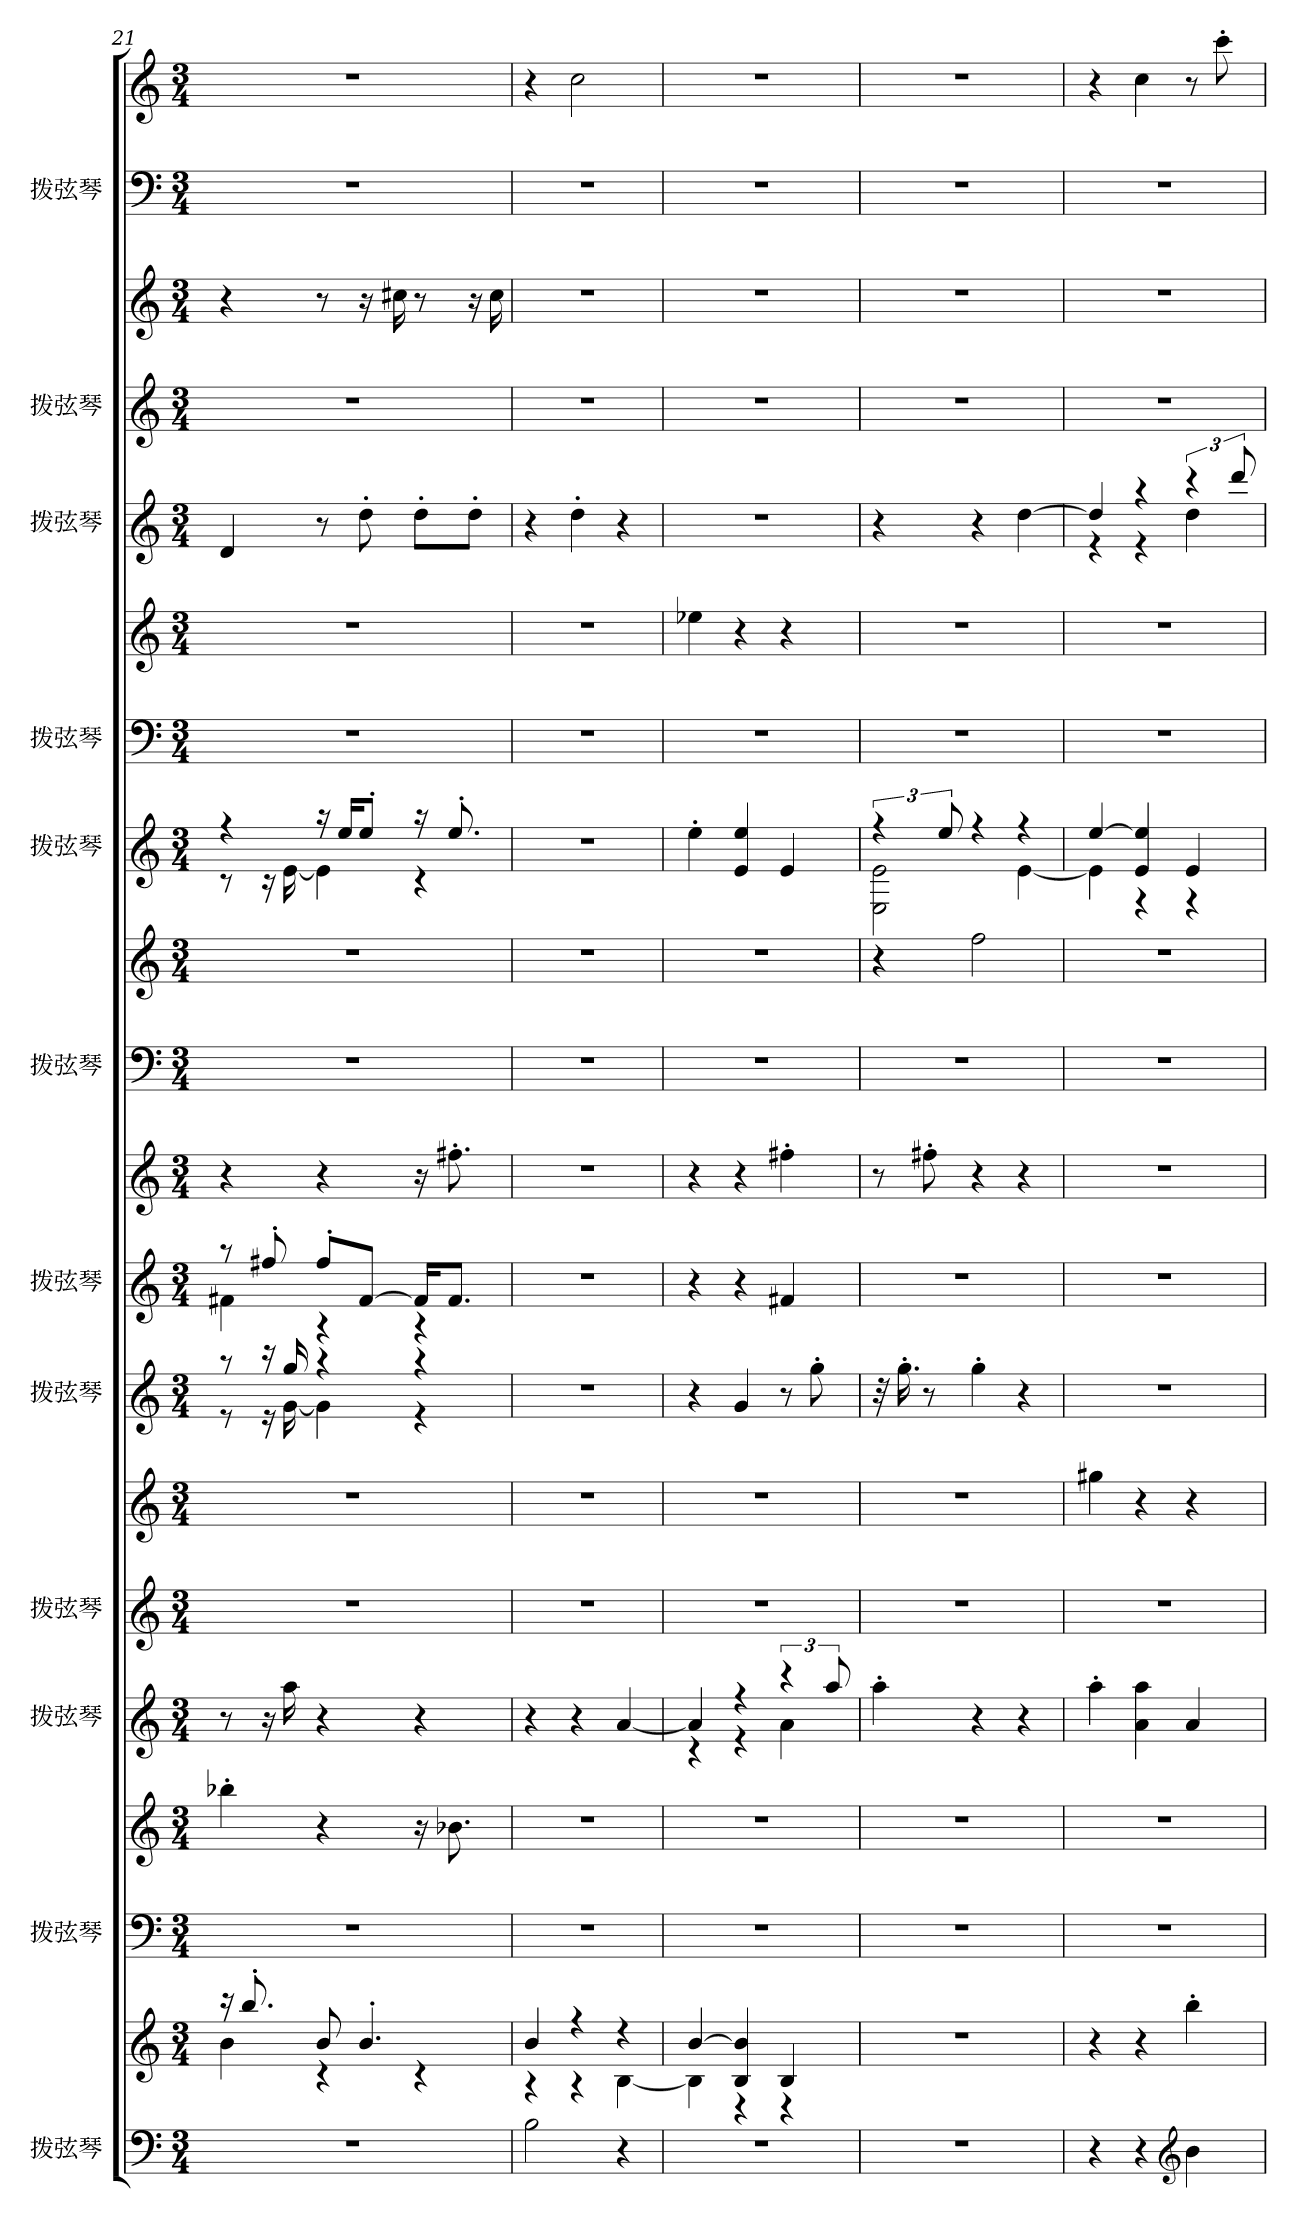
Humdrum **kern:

**kern	**kern	**kern	**kern	**kern	**kern	**kern	**kern	**kern	**kern	**kern	**kern	**kern	**kern	**kern	**kern	**kern	**kern	**kern	**kern
*part12	*part12	*part11	*part11	*part10	*part9	*part9	*part8	*part7	*part7	*part6	*part6	*part5	*part4	*part4	*part3	*part2	*part2	*part1	*part1
*staff20	*staff19	*staff18	*staff17	*staff16	*staff15	*staff14	*staff13	*staff12	*staff11	*staff10	*staff9	*staff8	*staff7	*staff6	*staff5	*staff4	*staff3	*staff2	*staff1
*I"拨弦琴	*	*I"拨弦琴	*	*I"拨弦琴	*I"拨弦琴	*	*I"拨弦琴	*I"拨弦琴	*	*I"拨弦琴	*	*I"拨弦琴	*I"拨弦琴	*	*I"拨弦琴	*I"拨弦琴	*	*I"拨弦琴	*
!!LO:PB:g=z
*clefF4	*clefG2	*clefF4	*clefG2	*clefG2	*clefG2	*clefG2	*clefG2	*clefG2	*clefG2	*clefF4	*clefG2	*clefG2	*clefF4	*clefG2	*clefG2	*clefG2	*clefG2	*clefF4	*clefG2
*k[]	*k[]	*k[]	*k[]	*k[]	*k[]	*k[]	*k[]	*k[]	*k[]	*k[]	*k[]	*k[]	*k[]	*k[]	*k[]	*k[]	*k[]	*k[]	*k[]
*M3/4	*M3/4	*M3/4	*M3/4	*M3/4	*M3/4	*M3/4	*M3/4	*M3/4	*M3/4	*M3/4	*M3/4	*M3/4	*M3/4	*M3/4	*M3/4	*M3/4	*M3/4	*M3/4	*M3/4
=21	=21	=21	=21	=21	=21	=21	=21	=21	=21	=21	=21	=21	=21	=21	=21	=21	=21	=21	=21
*	*^	*	*	*	*	*	*^	*^	*	*	*	*^	*	*	*	*	*	*	*
2.r	16r	4b\	2.r	4bb-X'\	8r	2.r	2.r	8r	8r	8r	4f#X\	4r	2.r	2.r	4r	8r	2.r	2.r	4d/	2.r	4r	2.r	2.r
.	8.bb'/	.	.	.	.	.	.	.	.	.	.	.	.	.	.	.	.	.	.	.	.	.	.
.	.	.	.	.	16r	.	.	16r	16r	8ff#X'/	.	.	.	.	.	16r	.	.	.	.	.	.	.
.	.	.	.	.	16aa\	.	.	16gg/	[16g\	.	.	.	.	.	.	[16e\	.	.	.	.	.	.	.
.	8b/	4r	.	4r	4r	.	.	4r	4g\]	8ff#'/L	4r	4r	.	.	16r	4e\]	.	.	8r	.	8r	.	.
.	.	.	.	.	.	.	.	.	.	.	.	.	.	.	16ee/KL	.	.	.	.	.	.	.	.
.	4.b'/	.	.	.	.	.	.	.	.	[8f#/J	.	.	.	.	8ee'/J	.	.	.	8dd'\	.	16r	.	.
.	.	.	.	.	.	.	.	.	.	.	.	.	.	.	.	.	.	.	.	.	16cc#X\	.	.
.	.	4r	.	16r	4r	.	.	4r	4r	16f#/KL]	4r	16r	.	.	16r	4r	.	.	8dd'\L	.	8r	.	.
.	.	.	.	8.b-X\	.	.	.	.	.	8.f#/J	.	8.ff#X'\	.	.	8.ee'/	.	.	.	.	.	.	.	.
.	.	.	.	.	.	.	.	.	.	.	.	.	.	.	.	.	.	.	8dd'\J	.	16r	.	.
.	.	.	.	.	.	.	.	.	.	.	.	.	.	.	.	.	.	.	.	.	16cc#\	.	.
*	*	*	*	*	*	*	*	*v	*v	*	*	*	*	*	*v	*v	*	*	*	*	*	*	*
*	*	*	*	*	*	*	*	*	*v	*v	*	*	*	*	*	*	*	*	*	*	*
=22	=22	=22	=22	=22	=22	=22	=22	=22	=22	=22	=22	=22	=22	=22	=22	=22	=22	=22	=22	=22
2B\	4b/	4r	2.r	2.r	4r	2.r	2.r	2.r	2.r	2.r	2.r	2.r	2.r	2.r	2.r	4r	2.r	2.r	2.r	4r
.	4r	4r	.	.	4r	.	.	.	.	.	.	.	.	.	.	4dd'\	.	.	.	2cc\
4r	4r	[4B\	.	.	[4a/	.	.	.	.	.	.	.	.	.	.	4r	.	.	.	.
=23	=23	=23	=23	=23	=23	=23	=23	=23	=23	=23	=23	=23	=23	=23	=23	=23	=23	=23	=23	=23
*	*	*	*	*	*^	*	*	*	*	*	*	*	*	*	*	*	*	*	*	*
2.r	[4b/	4B\]	2.r	2.r	4a/]	4r	2.r	2.r	4r	4r	4r	2.r	2.r	4ee'\	2.r	4ee-X\	2.r	2.r	2.r	2.r	2.r
.	4B/ 4b/]	4r	.	.	4r	4r	.	.	4g/	4r	4r	.	.	4e/ 4ee/	.	4r	.	.	.	.	.
.	4B/	4r	.	.	6r	4a\	.	.	8r	4f#X/	4ff#X'\	.	.	4e/	.	4r	.	.	.	.	.
.	.	.	.	.	.	.	.	.	8gg'\	.	.	.	.	.	.	.	.	.	.	.	.
.	.	.	.	.	12aa/	.	.	.	.	.	.	.	.	.	.	.	.	.	.	.	.
*	*v	*v	*	*	*v	*v	*	*	*	*	*	*	*	*	*	*	*	*	*	*	*
=24	=24	=24	=24	=24	=24	=24	=24	=24	=24	=24	=24	=24	=24	=24	=24	=24	=24	=24	=24
*	*	*	*	*	*	*	*	*	*	*	*	*^	*	*	*	*	*	*	*
2.r	2.r	2.r	2.r	4aa'\	2.r	2.r	32r	2.r	8r	2.r	4r	6r	2E\ 2e\	2.r	2.r	4r	2.r	2.r	2.r	2.r
.	.	.	.	.	.	.	16.gg'\	.	.	.	.	.	.	.	.	.	.	.	.	.
.	.	.	.	.	.	.	8r	.	8ff#X'\	.	.	.	.	.	.	.	.	.	.	.
.	.	.	.	.	.	.	.	.	.	.	.	12ee/	.	.	.	.	.	.	.	.
.	.	.	.	4r	.	.	4gg'\	.	4r	.	2ff\	4r	.	.	.	4r	.	.	.	.
.	.	.	.	4r	.	.	4r	.	4r	.	.	4r	[4e\	.	.	[4dd\	.	.	.	.
=25	=25	=25	=25	=25	=25	=25	=25	=25	=25	=25	=25	=25	=25	=25	=25	=25	=25	=25	=25	=25
*	*	*	*	*	*	*	*	*	*	*	*	*	*	*	*	*^	*	*	*	*
4r	4r	2.r	2.r	4aa'\	2.r	4gg#X\	2.r	2.r	2.r	2.r	2.r	[4ee/	4e\]	2.r	2.r	4dd/]	4r	2.r	2.r	2.r	4r
4r	4r	.	.	4a\ 4aa\	.	4r	.	.	.	.	.	4e/ 4ee/]	4r	.	.	4r	4r	.	.	.	4cc\
*clefG2	*	*	*	*	*	*	*	*	*	*	*	*	*	*	*	*	*	*	*	*	*
4b\	4bb'\	.	.	4a/	.	4r	.	.	.	.	.	4e/	4r	.	.	6r	4dd\	.	.	.	8r
.	.	.	.	.	.	.	.	.	.	.	.	.	.	.	.	.	.	.	.	.	8ccc'\
.	.	.	.	.	.	.	.	.	.	.	.	.	.	.	.	12ddd/	.	.	.	.	.
*	*	*	*	*	*	*	*	*	*	*	*	*v	*v	*	*	*v	*v	*	*	*	*
=	=	=	=	=	=	=	=	=	=	=	=	=	=	=	=	=	=	=	=
*-	*-	*-	*-	*-	*-	*-	*-	*-	*-	*-	*-	*-	*-	*-	*-	*-	*-	*-	*-
